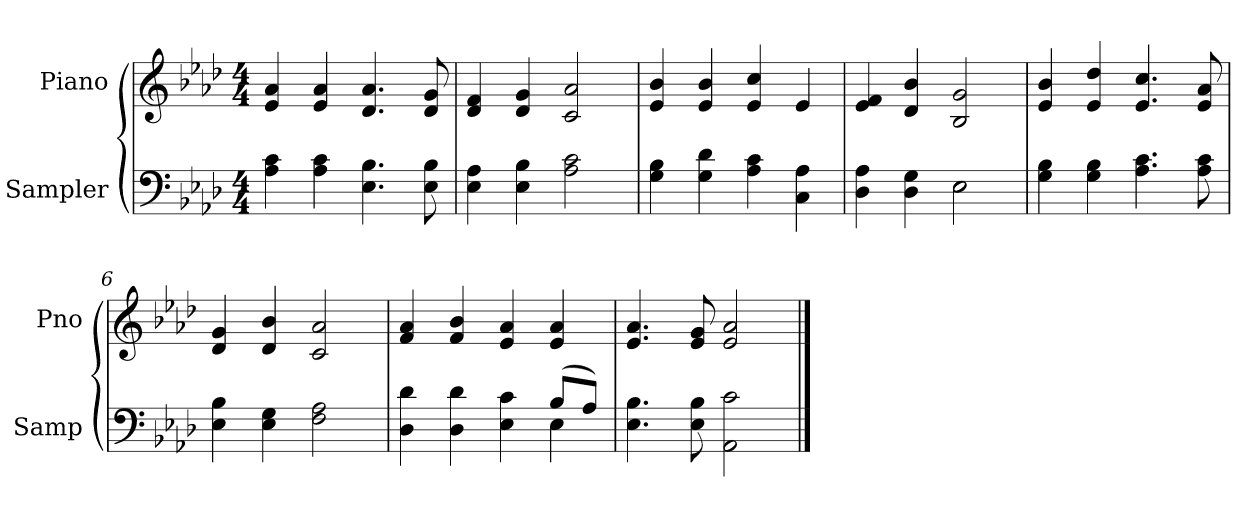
**kern	**kern
*part2	*part1
*staff2	*staff1
*I"Sampler	*I"Piano
*I'Samp	*I'Pno
*clefF4	*clefG2
*k[b-e-a-d-]	*k[b-e-a-d-]
*A-:	*A-:
*M4/4	*M4/4
=1	=1
4A- 4c	4e- 4a-
4A- 4c	4e- 4a-
4.E- 4.B-	4.d- 4.a-
8E- 8B-	8d- 8g
=2	=2
4E- 4A-	4d- 4f
4E- 4B-	4d- 4g
2A- 2c	2c 2a-
=3	=3
4G 4B-	4e- 4b-
4G 4d-	4e- 4b-
4A- 4c	4e- 4cc
4C 4A-	4e-
=4	=4
*^	*
4D- 4A-	2ryy	4e- 4f
4D- 4G	.	4d- 4b-
2E-\	2E-	2B- 2g
*v	*v	*
=5	=5
4G 4B-	4e- 4b-
4G 4B-	4e- 4dd-
4.A- 4.c	4.e- 4.cc
8A- 8c	8e- 8a-
=6	=6
4E- 4B-	4d- 4g
4E- 4G	4d- 4b-
2F 2A-	2c 2a-
=7	=7
*^	*
4D- 4d-	2.ryy	4f 4a-
4D- 4d-	.	4f 4b-
4E- 4c	.	4e- 4a-
(8B-/L	4E-	4e- 4a-
8A-/J)	.	.
*v	*v	*
=8	=8
4.E- 4.B-	4.e- 4.a-
8E- 8B-	8e- 8g
2AA- 2c	2e- 2a-
==	==
*-	*-
